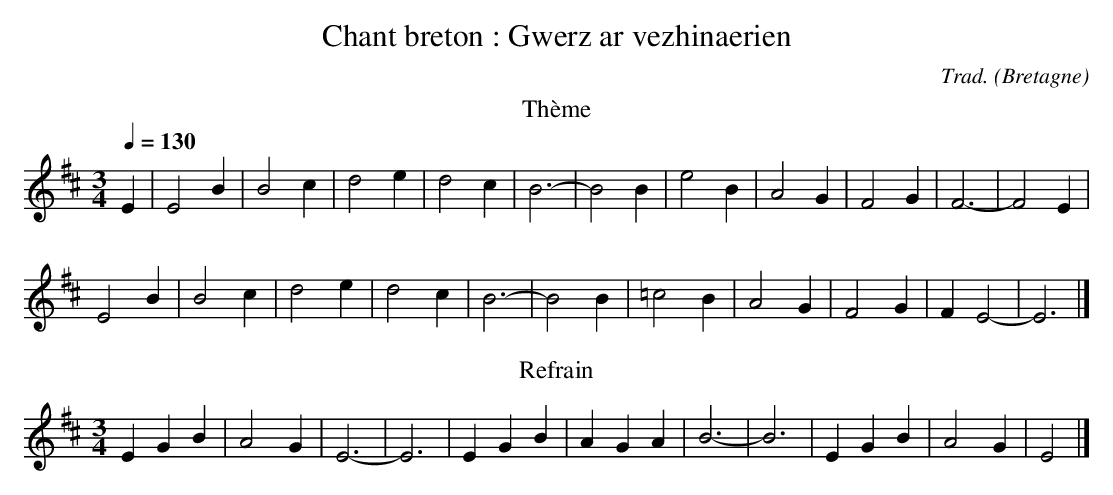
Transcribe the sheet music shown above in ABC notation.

X:1
T:Chant breton : Gwerz ar vezhinaerien
C:Trad.
O:Bretagne
K:D
T:Thème
M:3/4
L:1/4
Q:1/4=130
K:D
E | E2 B | B2 c | d2 e | d2 c | B3- | B2 B | e2 B | A2 G | F2 G | F3- | F2 E |
E2 B | B2 c | d2 e | d2 c | B3- | B2 B | =c2 B | A2 G | F2 G | F E2- | E3 |]
T:Refrain
EG B | A2 G | E3- | E3 | E G B | A G A | B3- | B3 | E G B | A2 G | E2 |]
